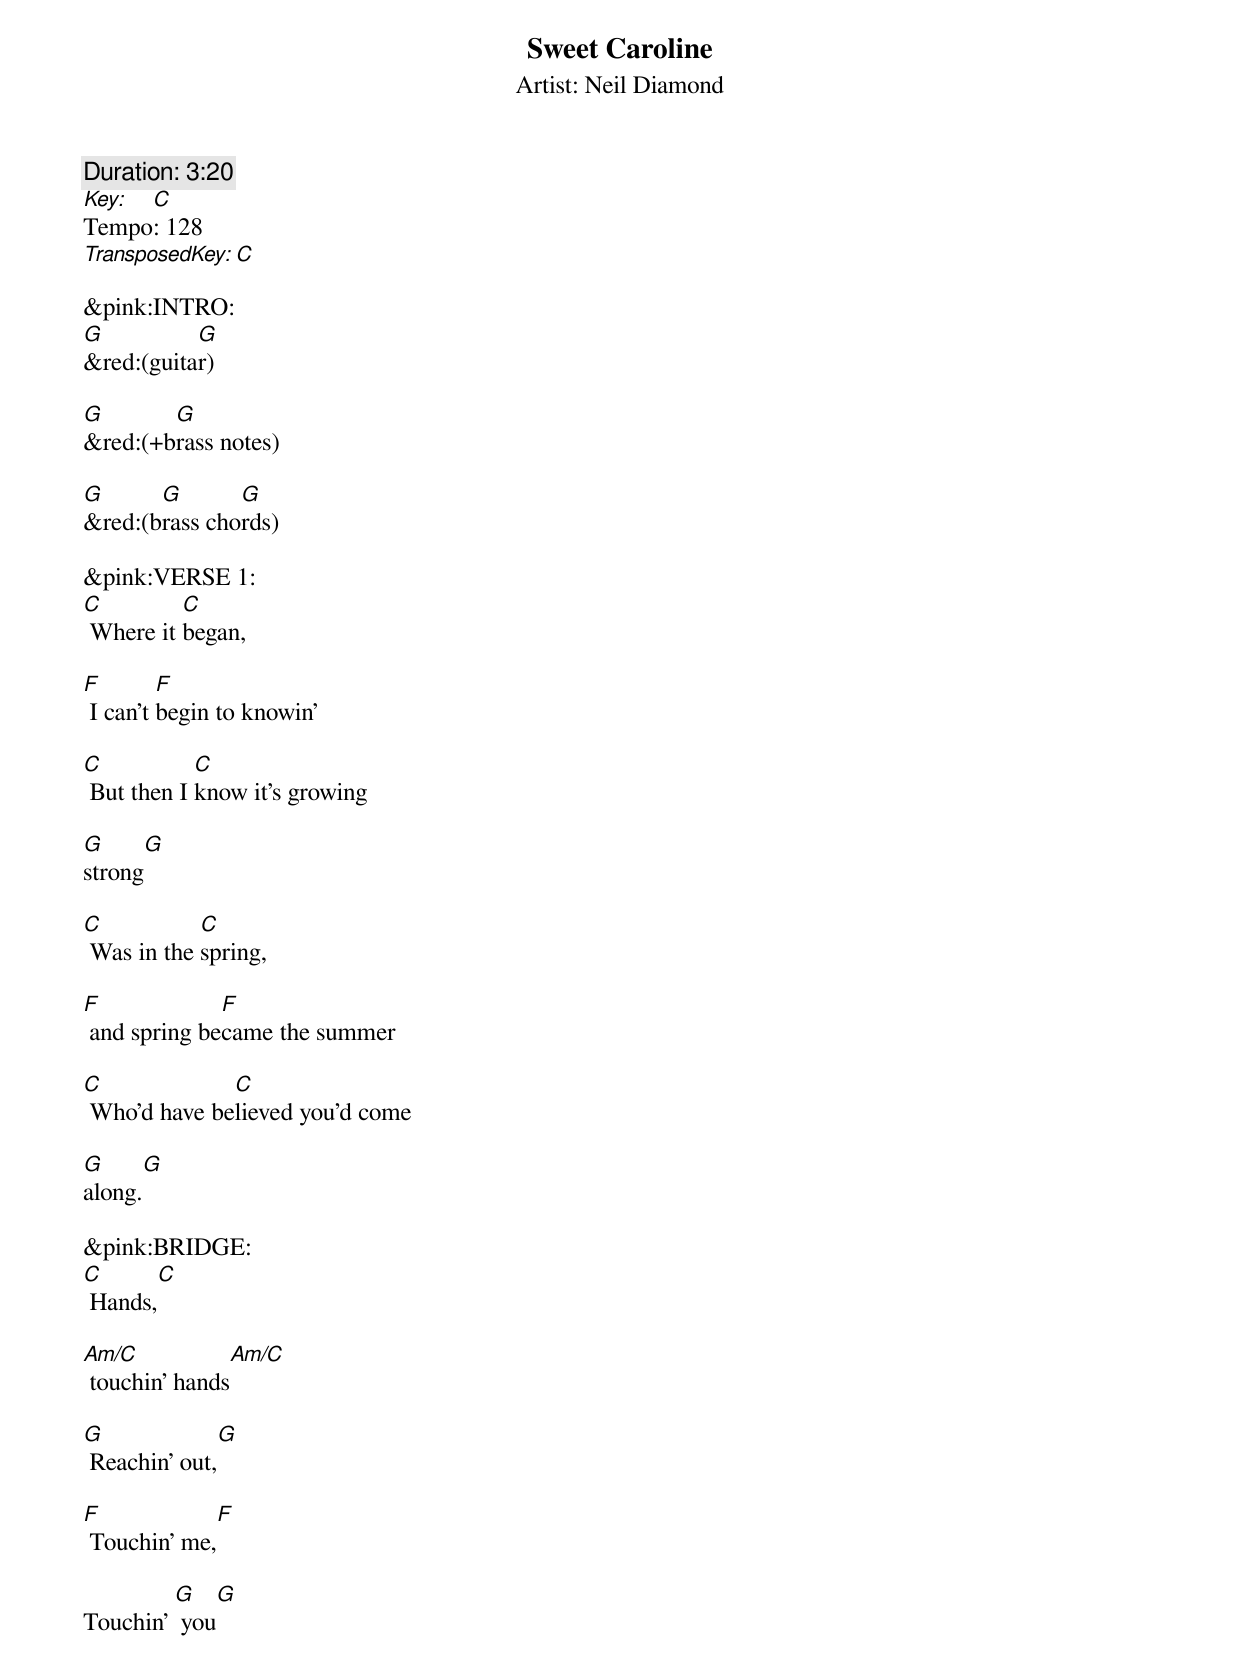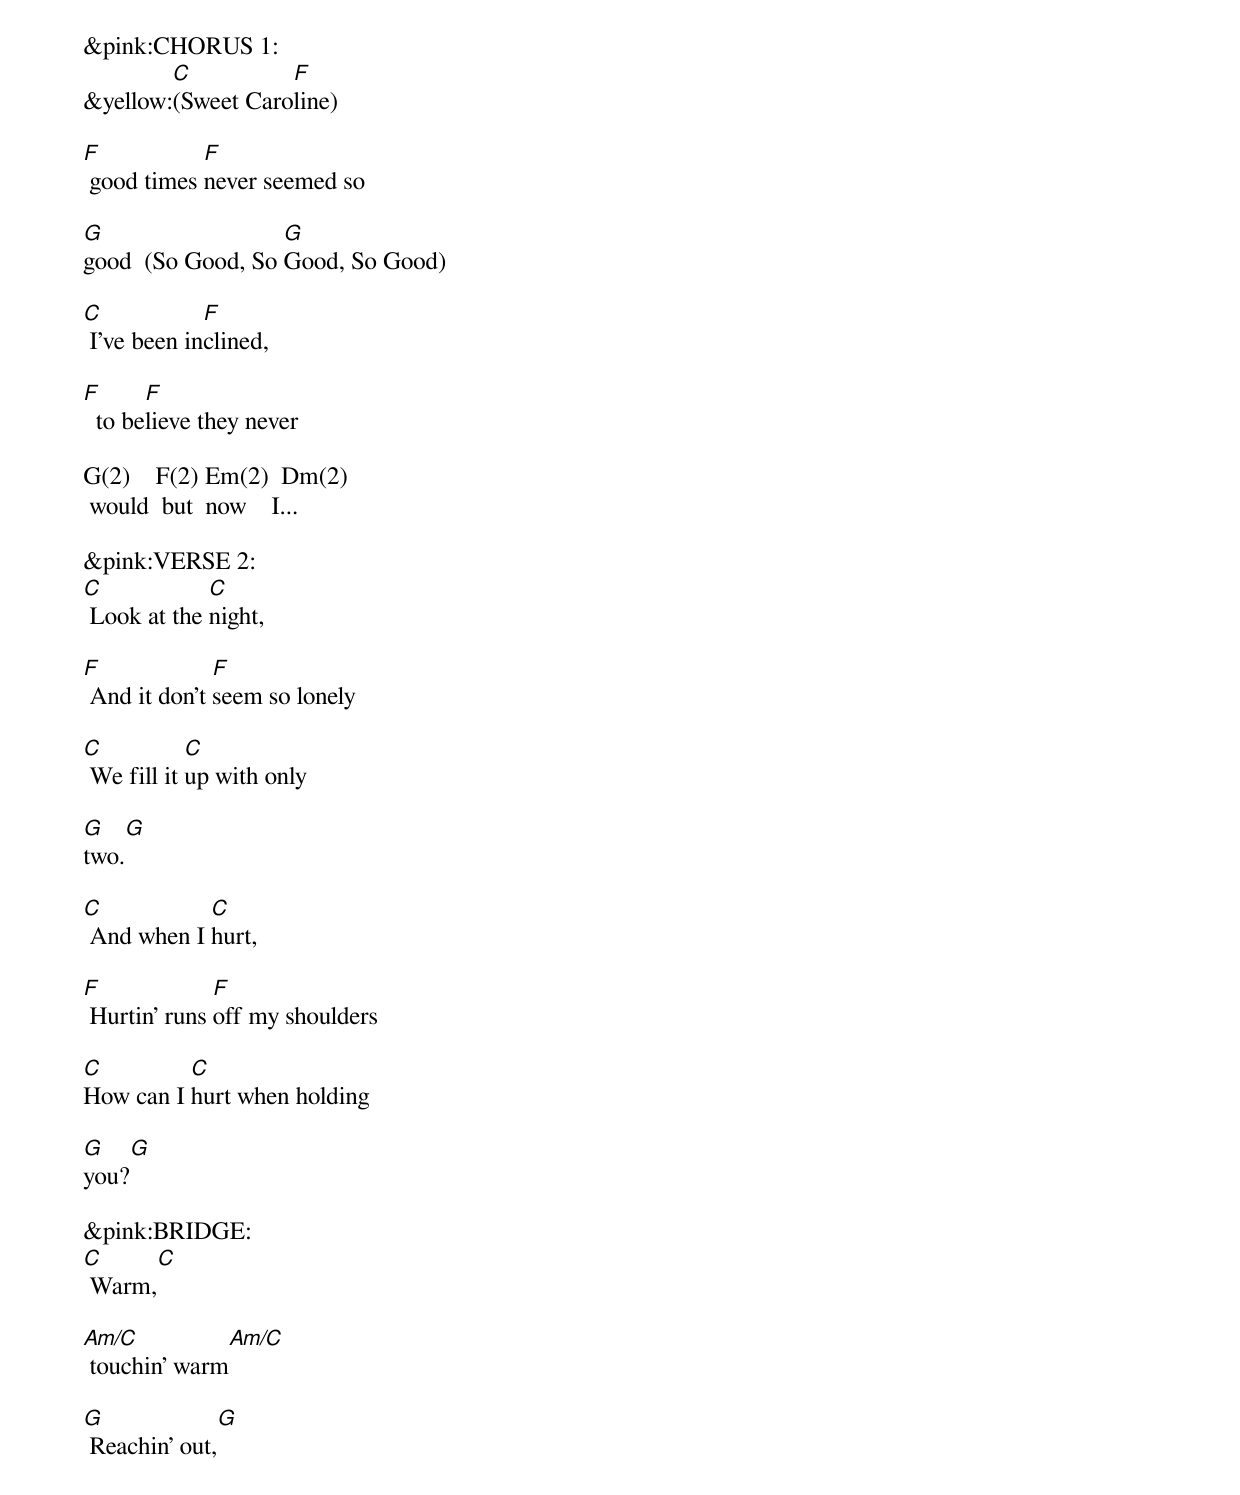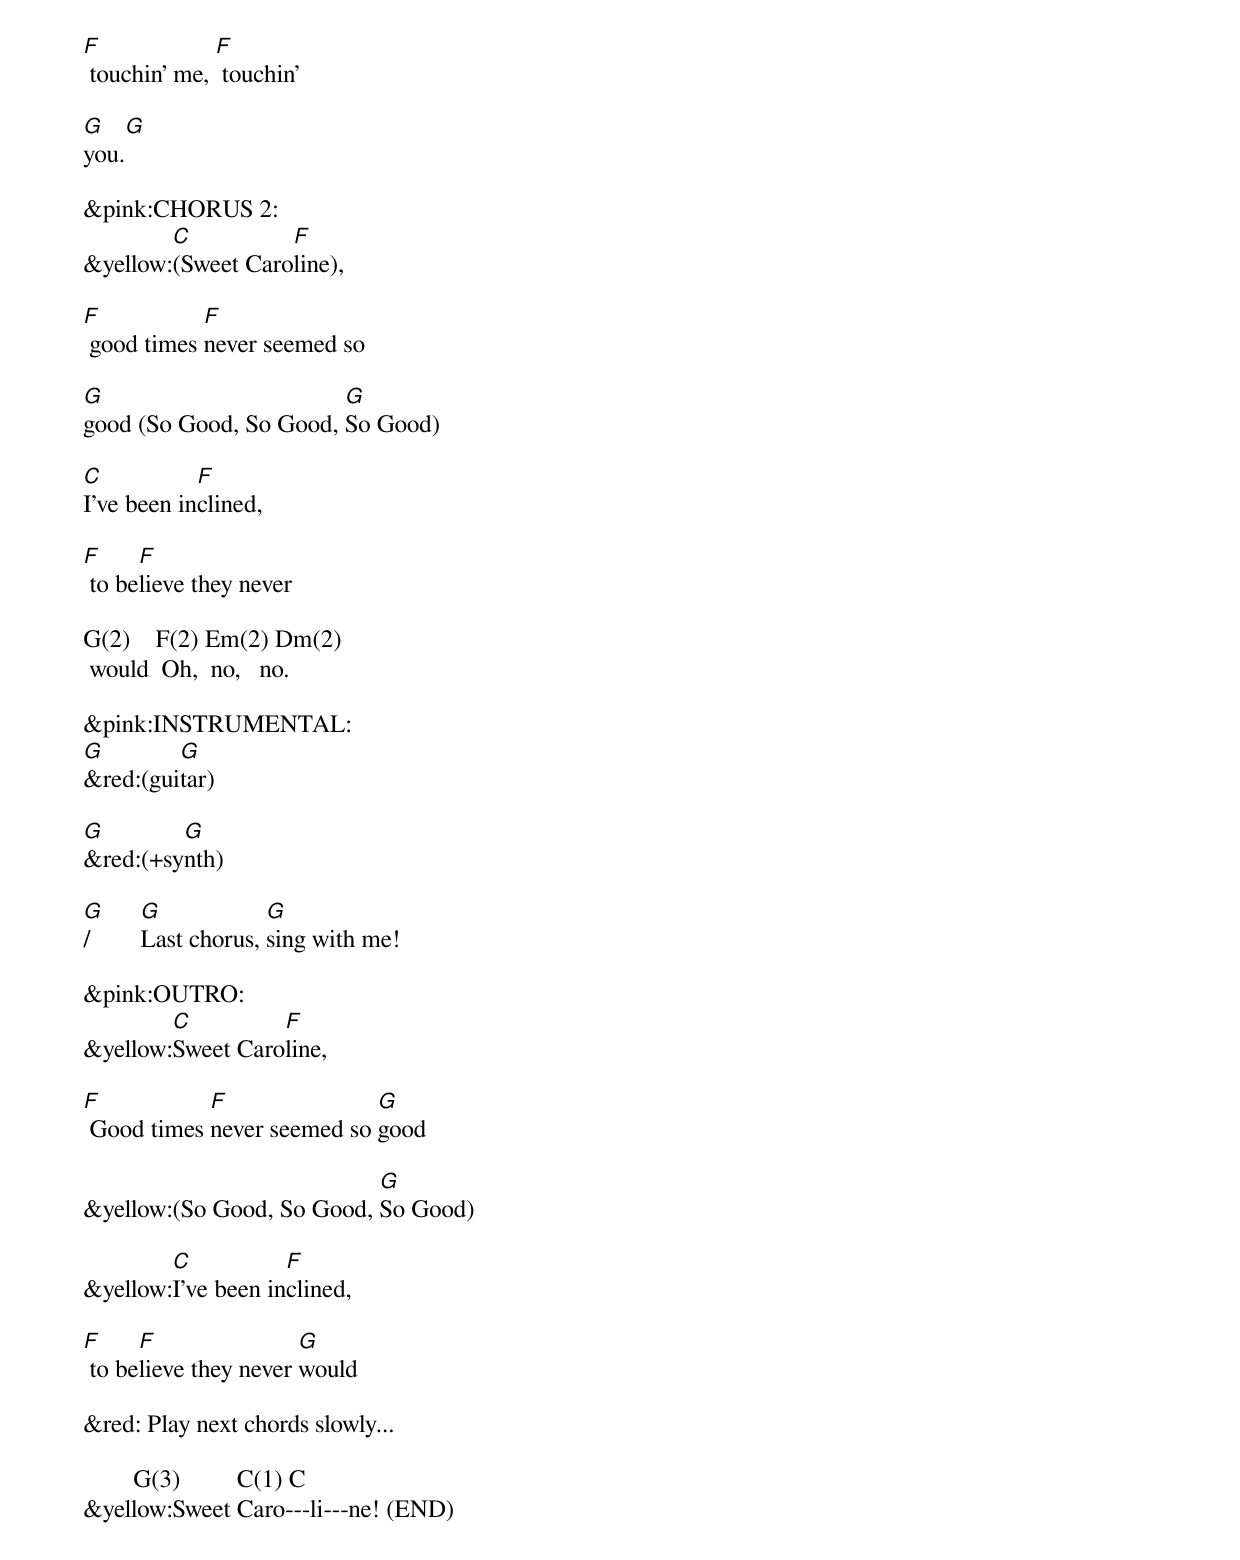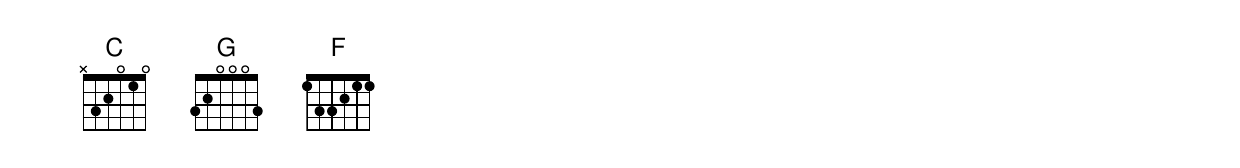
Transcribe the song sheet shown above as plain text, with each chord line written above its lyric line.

Sweet Caroline
Artist: Neil Diamond
Duration: 3:20
Key: C
Tempo: 128
TransposedKey: C

&pink:INTRO:
G          G
&red:(guitar)

G       G
&red:(+brass notes)

G      G       G
&red:(brass chords)

&pink:VERSE 1:
C         C
 Where it began,

F        F
 I can't begin to knowin'

C           C
 But then I know it's growing

G      G
strong

C           C
 Was in the spring,

F             F
 and spring became the summer

C             C
 Who'd have believed you'd come

G      G
along.

&pink:BRIDGE:
C       C
 Hands,

Am/C            Am/C
 touchin' hands

G              G
 Reachin' out,

F             F
 Touchin' me,

         G         G
Touchin'  you

&pink:CHORUS 1:
        C          F
&yellow:(Sweet Caroline)

F           F
 good times never seemed so

G                  G
good  (So Good, So Good, So Good)

C            F
 I've been inclined,

F      F
  to believe they never

G(2)    F(2) Em(2)  Dm(2)
 would  but  now    I...

&pink:VERSE 2:
C            C
 Look at the night,

F             F
 And it don't seem so lonely

C           C
 We fill it up with only

G     G
two.

C           C
 And when I hurt,

F             F
 Hurtin' runs off my shoulders

C         C
How can I hurt when holding

G     G
you?

&pink:BRIDGE:
C     C
 Warm,

Am/C           Am/C
 touchin' warm

G              G
 Reachin' out,

F             F
 touchin' me,  touchin'

G    G
you.

&pink:CHORUS 2:
        C          F
&yellow:(Sweet Caroline),

F           F
 good times never seemed so

G                       G
good (So Good, So Good, So Good)

C           F
I've been inclined,

F     F
 to believe they never

G(2)    F(2) Em(2) Dm(2)
 would  Oh,  no,   no.

&pink:INSTRUMENTAL:
G        G
&red:(guitar)

G        G
&red:(+synth)

G        G            G
/        Last chorus, sing with me!

&pink:OUTRO:
        C         F
&yellow:Sweet Caroline,

F           F               G
 Good times never seemed so good

                           G
&yellow:(So Good, So Good, So Good)

        C           F
&yellow:I've been inclined,

F     F                G
 to believe they never would

&red: Play next chords slowly...

        G(3)         C(1) C
&yellow:Sweet Caro---li---ne! (END)
